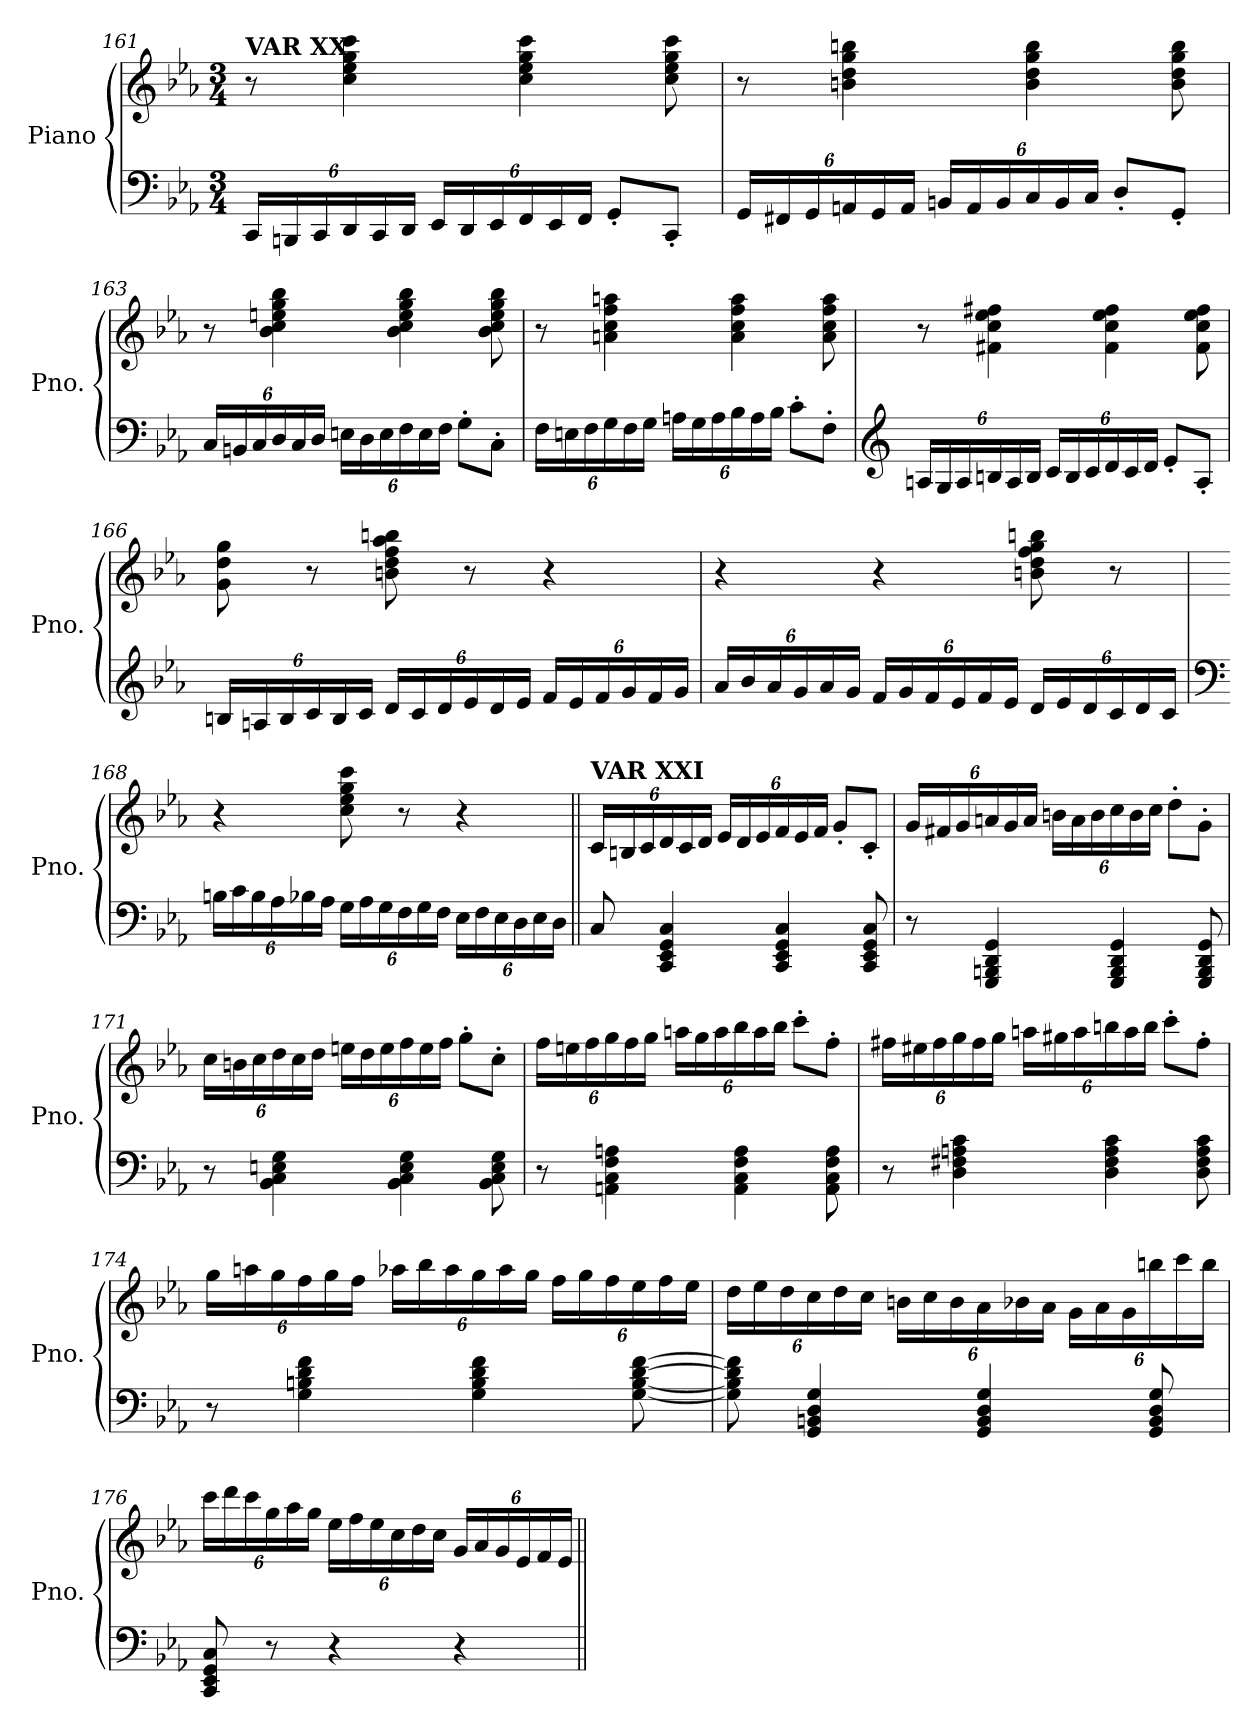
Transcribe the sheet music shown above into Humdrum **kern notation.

**kern	**kern
*part1	*part1
*staff2	*staff1
*I"Piano	*
*I'Pno.	*
*clefF4	*clefG2
*k[b-e-a-]	*k[b-e-a-]
*c:	*c:
*M3/4	*M3/4
*Xbrackettup	*
=161	=161
!	!LO:TX:a:B:t=VAR XX
24CC/LL	8r
24BBBn/	.
24CC/	.
24DD/	4cc\ 4ee-\ 4gg\ 4ccc\
24CC/	.
24DD/JJ	.
24EE-/LL	.
24DD/	.
24EE-/	.
24FF/	4cc\ 4ee-\ 4gg\ 4ccc\
24EE-/	.
24FF/JJ	.
8GG'/L	.
8CC'/J	8cc\ 8ee-\ 8gg\ 8ccc\
!!LO:LB:g=z
=162	=162
24GG/LL	8r
24FF#X/	.
24GG/	.
24AAn/	4bn\ 4dd\ 4gg\ 4bbn\
24GG/	.
24AA/JJ	.
24BBn/LL	.
24AA/	.
24BB/	.
24C/	4b\ 4dd\ 4gg\ 4bb\
24BB/	.
24C/JJ	.
8D'/L	.
8GG'/J	8b\ 8dd\ 8gg\ 8bb\
=163	=163
24C/LL	8r
24BBn/	.
24C/	.
24D/	4b-\ 4cc\ 4een\ 4gg\ 4bb-\
24C/	.
24D/JJ	.
24En\LL	.
24D\	.
24E\	.
24F\	4b-\ 4cc\ 4ee\ 4gg\ 4bb-\
24E\	.
24F\JJ	.
8G'\L	.
8C'\J	8b-\ 8cc\ 8ee\ 8gg\ 8bb-\
=164	=164
24F\LL	8r
24En\	.
24F\	.
24G\	4an\ 4cc\ 4ff\ 4aan\
24F\	.
24G\JJ	.
24An\LL	.
24G\	.
24A\	.
24B-\	4a\ 4cc\ 4ff\ 4aa\
24A\	.
24B-\JJ	.
8c'\L	.
8F'\J	8a\ 8cc\ 8ff\ 8aa\
!!LO:LB:g=z
=165	=165
*clefG2	*
24An/LL	8r
24G/	.
24A/	.
24Bn/	4f#X\ 4cc\ 4ee-\ 4ff#X\
24A/	.
24B/JJ	.
24c/LL	.
24B/	.
24c/	.
24d/	4f#\ 4cc\ 4ee-\ 4ff#\
24c/	.
24d/JJ	.
8e-'/L	.
8A'/J	8f#\ 8cc\ 8ee-\ 8ff#\
=166	=166
24Bn/LL	8g\ 8dd\ 8gg\
24An/	.
24B/	.
24c/	8r
24B/	.
24c/JJ	.
24d/LL	8bn\ 8dd\ 8ff\ 8aa-\ 8bbn\
24c/	.
24d/	.
24e-/	8r
24d/	.
24e-/JJ	.
24f/LL	4r
24e-/	.
24f/	.
24g/	.
24f/	.
24g/JJ	.
!!LO:LB:g=z
=167	=167
24a-/LL	4r
24b-/	.
24a-/	.
24g/	.
24a-/	.
24g/JJ	.
24f/LL	4r
24g/	.
24f/	.
24e-/	.
24f/	.
24e-/JJ	.
24d/LL	8bn\ 8dd\ 8ff\ 8gg\ 8bbn\
24e-/	.
24d/	.
24c/	8r
24d/	.
24c/JJ	.
=168	=168
*clefF4	*
24Bn\LL	4r
24c\	.
24B\	.
24A-\	.
24B-X\	.
24A-\JJ	.
24G\LL	8cc\ 8ee-\ 8gg\ 8ccc\
24A-\	.
24G\	.
24F\	8r
24G\	.
24F\JJ	.
24E-\LL	4r
24F\	.
24E-\	.
24D\	.
24E-\	.
24D\JJ	.
!!LO:LB:g=z
=169||	=169||
*	*Xbrackettup
!	!LO:TX:a:B:t=VAR XXI
8C/	24c/LL
.	24Bn/
.	24c/
4CC/ 4EE-/ 4GG/ 4C/	24d/
.	24c/
.	24d/JJ
.	24e-/LL
.	24d/
.	24e-/
4CC/ 4EE-/ 4GG/ 4C/	24f/
.	24e-/
.	24f/JJ
.	8g'/L
8CC/ 8EE-/ 8GG/ 8C/	8c'/J
=170	=170
8r	24g/LL
.	24f#X/
.	24g/
4GGG/ 4BBBn/ 4DD/ 4GG/	24an/
.	24g/
.	24a/JJ
.	24bn\LL
.	24a\
.	24b\
4GGG/ 4BBB/ 4DD/ 4GG/	24cc\
.	24b\
.	24cc\JJ
.	8dd'\L
8GGG/ 8BBB/ 8DD/ 8GG/	8g'\J
=171	=171
8r	24cc\LL
.	24bn\
.	24cc\
4BB-\ 4C\ 4En\ 4G\	24dd\
.	24cc\
.	24dd\JJ
.	24een\LL
.	24dd\
.	24ee\
4BB-\ 4C\ 4E\ 4G\	24ff\
.	24ee\
.	24ff\JJ
.	8gg'\L
8BB-\ 8C\ 8E\ 8G\	8cc'\J
!!LO:PB:g=z
=172	=172
8r	24ff\LL
.	24een\
.	24ff\
4AAn\ 4C\ 4F\ 4An\	24gg\
.	24ff\
.	24gg\JJ
.	24aan\LL
.	24gg\
.	24aa\
4AA\ 4C\ 4F\ 4A\	24bb-\
.	24aa\
.	24bb-\JJ
.	8ccc'\L
8AA\ 8C\ 8F\ 8A\	8ff'\J
=173	=173
8r	24ff#X\LL
.	24ee#X\
.	24ff#\
4D\ 4F#X\ 4An\ 4c\	24gg\
.	24ff#\
.	24gg\JJ
.	24aan\LL
.	24gg#X\
.	24aa\
4D\ 4F#\ 4A\ 4c\	24bbn\
.	24aa\
.	24bb\JJ
.	8ccc'\L
8D\ 8F#\ 8A\ 8c\	8ff#'\J
!!LO:LB:g=z
=174	=174
8r	24gg\LL
.	24aan\
.	24gg\
4G\ 4Bn\ 4d\ 4f\	24ff\
.	24gg\
.	24ff\JJ
.	24aa-X\LL
.	24bb-\
.	24aa-\
4G\ 4B\ 4d\ 4f\	24gg\
.	24aa-\
.	24gg\JJ
.	24ff\LL
.	24gg\
.	24ff\
[8G\ [8B\ [8d\ [8f\	24ee-\
.	24ff\
.	24ee-\JJ
=175	=175
8G\] 8B\] 8d\] 8f\]	24dd\LL
.	24ee-\
.	24dd\
4GG/ 4BBn/ 4D/ 4G/	24cc\
.	24dd\
.	24cc\JJ
.	24bn\LL
.	24cc\
.	24b\
4GG/ 4BB/ 4D/ 4G/	24a-\
.	24b-X\
.	24a-\JJ
.	24g\LL
.	24a-\
.	24g\
8GG/ 8BB/ 8D/ 8G/	24bbn\
.	24ccc\
.	24bb\JJ
!!LO:LB:g=z
=176	=176
8CC/ 8EE-/ 8GG/ 8C/	24ccc\LL
.	24ddd\
.	24ccc\
8r	24gg\
.	24aa-\
.	24gg\JJ
4r	24ee-\LL
.	24ff\
.	24ee-\
.	24cc\
.	24dd\
.	24cc\JJ
4r	24g/LL
.	24a-/
.	24g/
.	24e-/
.	24f/
.	24e-/JJ
=||	=||
*-	*-
